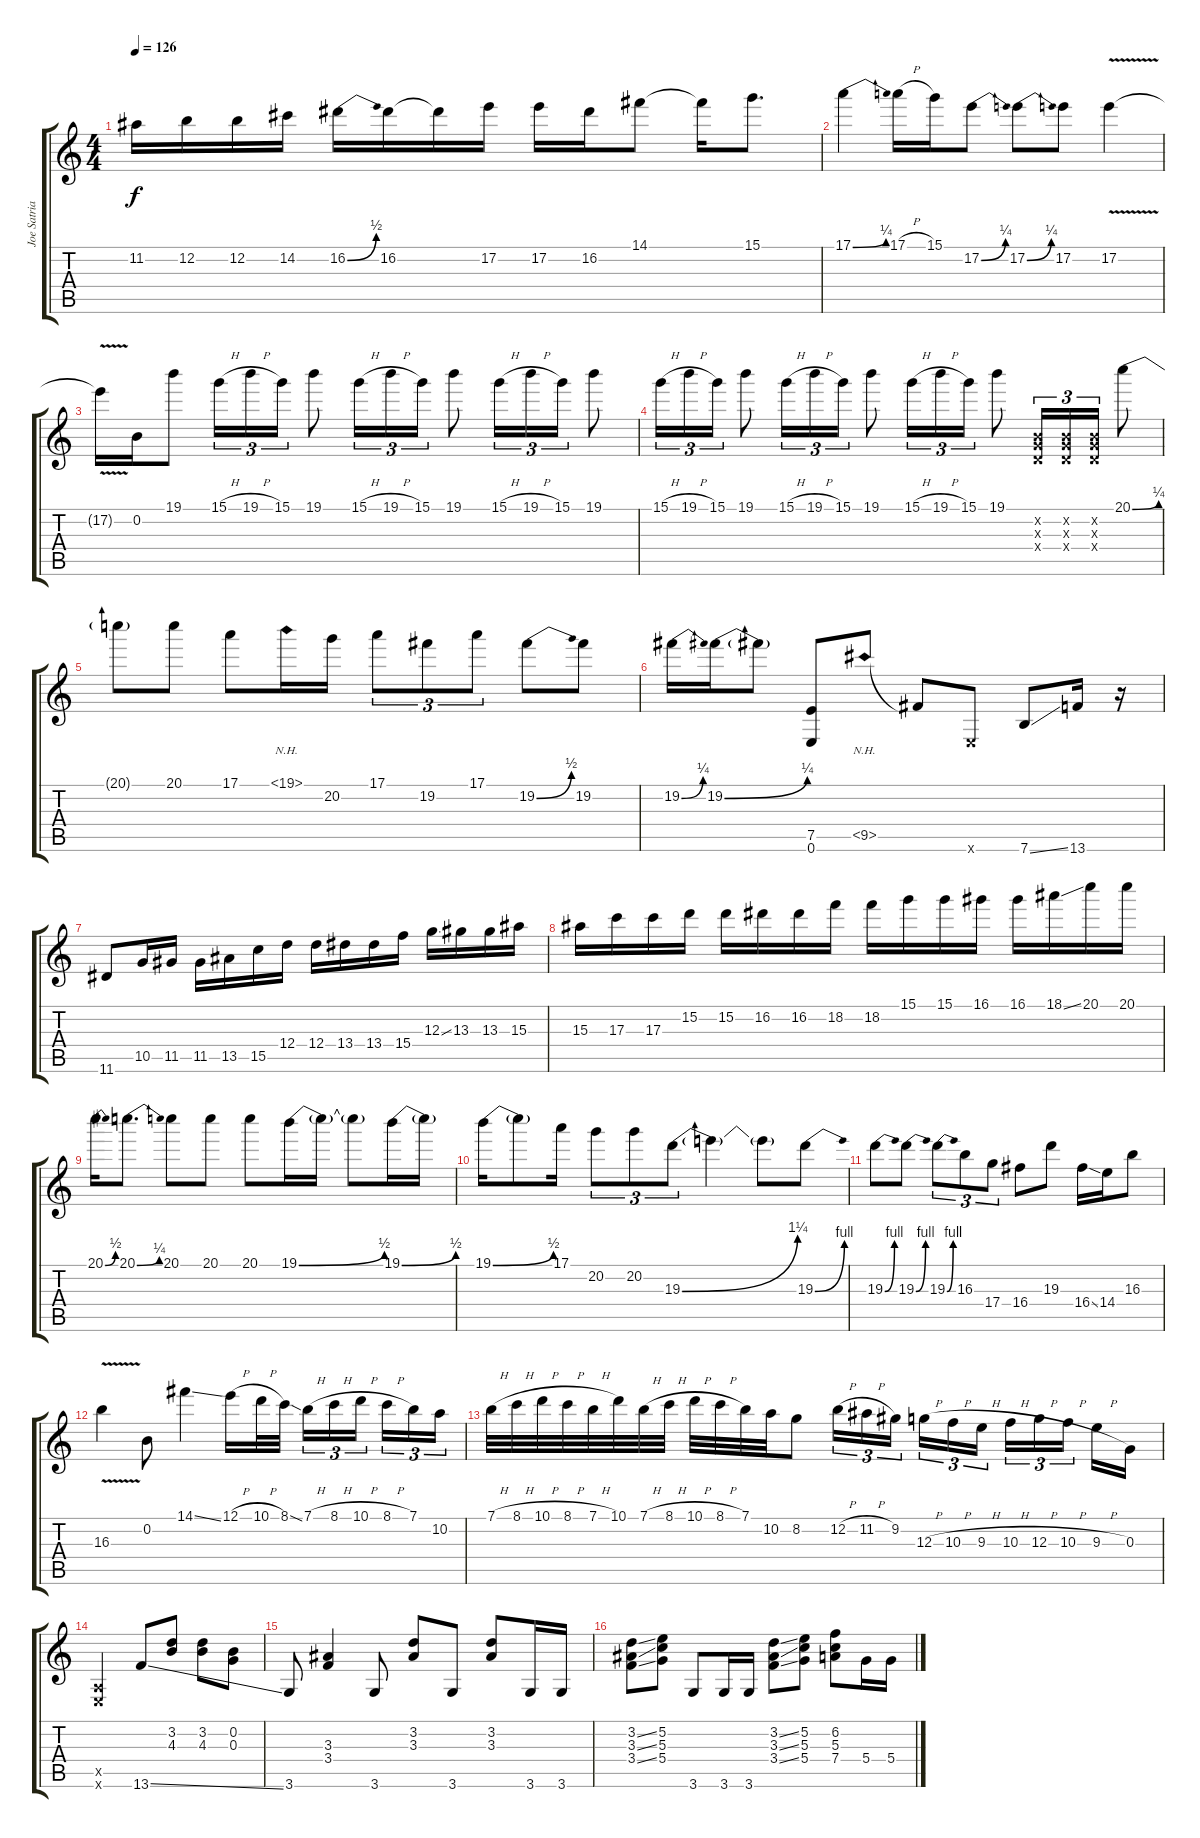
\track ("Joe Satriani" "Joe Satria") {instrument distortionguitar}
\staff {score tabs}
\tuning (E4 B3 G3 D3 A2 E2) {hide}
\ts (4 4)
\tempo 126
\clef g2
\ks c
11.2{t}.16{dy f} 12.2.16 12.2.16 14.2.16 16.2{be (bend 0 0 60 2)}.16 16.2.16 16.2{t}.16 17.2.16 17.2.16 16.2.16 14.1.8 14.1{t}.16 15.1.8{d} |
17.1{be (bend 0 0 60 1)}.4 17.1{h}.16 15.1.16 17.2{be (bend 0 0 60 1)}.8 17.2{be (bend 0 0 60 1)}.8 17.2.8 17.2{v}.4 |
17.2{t}.16 0.2.16 19.1.8 15.1{h}.16{tu (3 2)} 19.1{h}.16{tu (3 2)} 15.1.16{tu (3 2)} 19.1.8 15.1{h}.16{tu (3 2)} 19.1{h}.16{tu (3 2)} 15.1.16{tu (3 2)} 19.1.8 15.1{h}.16{tu (3 2)} 19.1{h}.16{tu (3 2)} 15.1.16{tu (3 2)} 19.1.8 |
15.1{h}.16{tu (3 2)} 19.1{h}.16{tu (3 2)} 15.1.16{tu (3 2)} 19.1.8 15.1{h}.16{tu (3 2)} 19.1{h}.16{tu (3 2)} 15.1.16{tu (3 2)} 19.1.8 15.1{h}.16{tu (3 2)} 19.1{h}.16{tu (3 2)} 15.1.16{tu (3 2)} 19.1.8 (0.2{x} 0.3{x} 0.4{x}).16{tu (3 2)} (0.2{x} 0.3{x} 0.4{x}).16{tu (3 2)} (0.2{x} 0.3{x} 0.4{x}).16{tu (3 2)} 20.1{be (bend 0 0 60 1)}.8 |
20.1{t}.8 20.1.8 17.1.8 19.1{nh}.16 20.2.16 17.1.8{tu (3 2)} 19.2.8{tu (3 2)} 17.1.8{tu (3 2)} 19.2{be (bend 0 0 60 2)}.8 19.2.8 |
19.2{be (bend 0 0 60 1)}.16 19.2{be (bend 0 0 60 1)}.16 19.2{t}.8 (7.5 0.6).8 9.5{nh}.8 9.5{t}.8 0.6{x}.8 7.6{ss}.8 13.6.16 r.16 |
11.6.8 10.5.16 11.5.16 11.5.16 13.5.16 15.5.16 12.4.16 12.4.16 13.4.16 13.4.16 15.4.16 12.3{ss}.16 13.3.16 13.3.16 15.3.16 |
15.3.16 17.3.16 17.3.16 15.2.16 15.2.16 16.2.16 16.2.16 18.2.16 18.2.16 15.1.16 15.1.16 16.1.16 16.1.16 18.1{ss}.16 20.1.16 20.1.16 |
20.1{be (bend 0 0 60 2)}.16 20.1{be (bend 0 0 60 1)}.8{d} 20.1.8 20.1.8 20.1.8 19.1{be (bend 0 0 60 2)}.16 19.1{t}.16 19.1{t}.8 19.1{be (bend 0 0 60 2)}.16 19.1{t}.16 |
19.1{be (bend 0 0 60 2)}.16 19.1{t}.8 17.1.16 20.2.8{tu (3 2)} 20.2.8{tu (3 2)} 19.3{be (bend 0 0 60 5)}.8{tu (3 2)} 19.3{t}.4 19.3{t}.8 19.3{be (bend 0 0 60 4)}.8 |
19.3{be (bend 0 0 60 4)}.8 19.3{be (bend 0 0 60 4)}.8 19.3{be (bend 0 0 60 4)}.8{tu (3 2)} 16.3.8{tu (3 2)} 17.4.8{tu (3 2)} 16.4.8 19.3.8 16.4{ss}.16 14.4.16 16.3.8 |
16.3{v}.4 0.2.8 14.1{ss}.4 12.1{h}.16 10.1{h}.32 8.1{ss}.32 7.1{h}.16{tu (3 2)} 8.1{h}.16{tu (3 2)} 10.1{h}.16{tu (3 2)} 8.1{h}.16{tu (3 2)} 7.1.16{tu (3 2)} 10.2.16{tu (3 2)} |
7.1{h}.32 8.1{h}.32 10.1{h}.32 8.1{h}.32 7.1{h}.32 10.1.32 7.1{h}.32 8.1{h}.32 10.1{h}.32 8.1{h}.32 7.1.32 10.2.32 8.2.8 12.2{h}.16{tu (3 2)} 11.2{h}.16{tu (3 2)} 9.2.16{tu (3 2)} 12.3{h}.16{tu (3 2)} 10.3{h}.16{tu (3 2)} 9.3{h}.16{tu (3 2)} 10.3{h}.16{tu (3 2)} 12.3{h}.16{tu (3 2)} 10.3{h}.16{tu (3 2)} 9.3{h}.16 0.3.16 |
(0.5{x} 0.6{x}).2 13.6{ss}.8 (3.2 4.3).8 (3.2 4.3).8 (0.2 0.3).8 |
3.6.8 (3.3 3.4).4 3.6.8 (3.2 3.3).8 3.6.8 (3.2 3.3).8 3.6.16 3.6.16 |
(3.2{ss} 3.3{ss} 3.4{ss}).8 (5.2 5.3 5.4).8 3.6.8 3.6.16 3.6.16 (3.2{ss} 3.3{ss} 3.4{ss}).8 (5.2 5.3 5.4).8 (6.2 5.3 7.4).8 5.4.16 5.4.16
